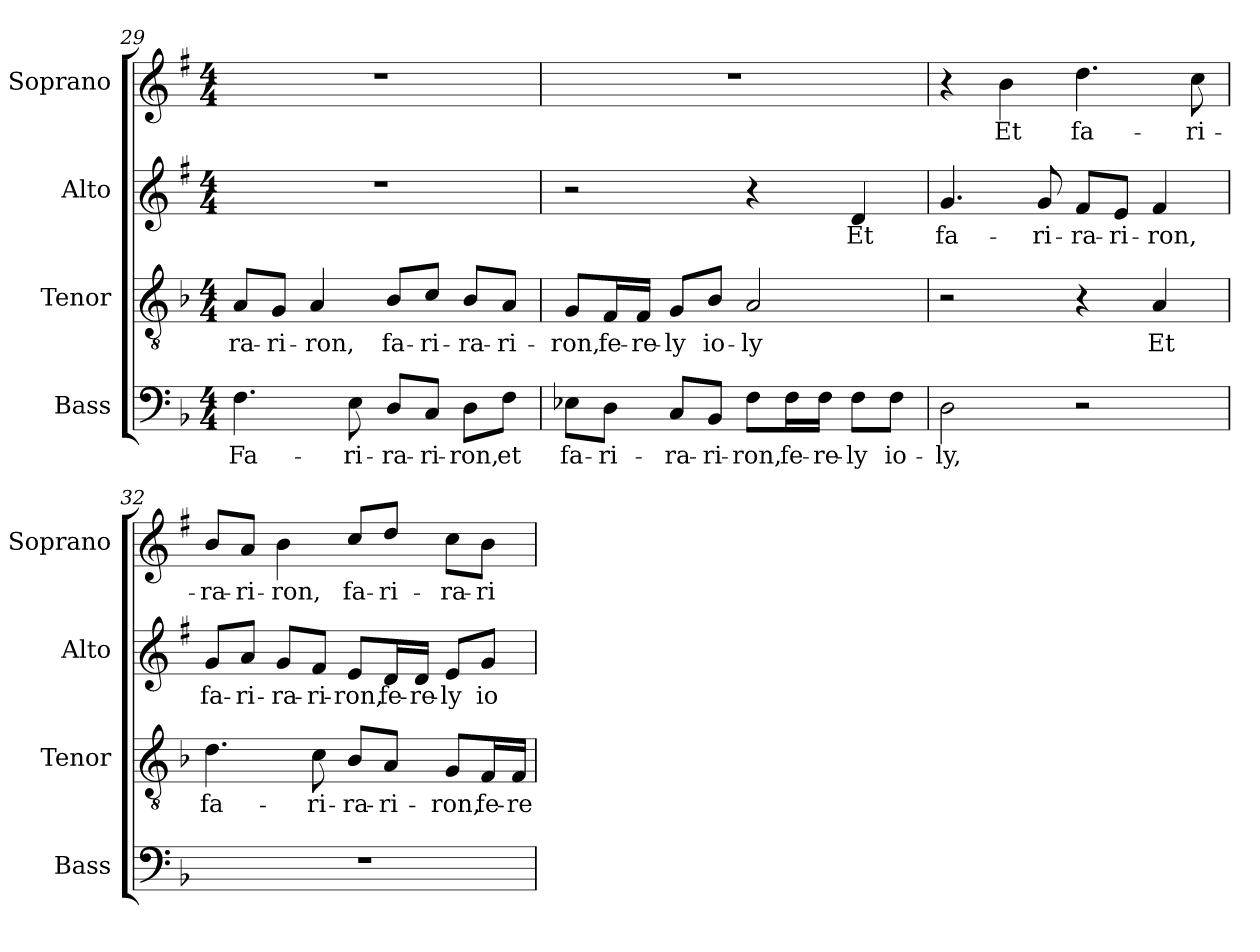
**kern	**text	**kern	**text	**kern	**text	**kern	**text
*part4	*part4	*part3	*part3	*part2	*part2	*part1	*part1
*staff4	*staff4	*staff3	*staff3	*staff2	*staff2	*staff1	*staff1
*I"Bass	*	*I"Tenor	*	*I"Alto	*	*I"Soprano	*
*I'Bass	*	*I'Tenor	*	*I'Alto	*	*I'Soprano	*
*clefF4	*	*clefGv2	*	*clefG2	*	*clefG2	*
*	*	*	*	*ITrd1c2	*	*ITrd1c2	*
*k[b-]	*	*k[b-]	*	*k[b-]	*	*k[b-]	*
*d:	*	*d:	*	*d:	*	*d:	*
*M4/4	*	*M4/4	*	*M4/4	*	*M4/4	*
=29	=29	=29	=29	=29	=29	=29	=29
!	!LO:LY:b:color=#000000	!	!	!	!	!	!
!	!	!	!LO:LY:b:color=#000000	!	!	!	!
4.Fi\	Fa-	8Ai/L	-ra-	1r	.	1r	.
!	!	!	!LO:LY:b:color=#000000	!	!	!	!
.	.	8Gi/J	-ri-	.	.	.	.
!	!	!	!LO:LY:b:color=#000000	!	!	!	!
.	.	4Ai/	-ron,	.	.	.	.
!	!LO:LY:b:color=#000000	!	!	!	!	!	!
8Ei\	-ri-	.	.	.	.	.	.
!	!LO:LY:b:color=#000000	!	!	!	!	!	!
!	!	!	!LO:LY:b:color=#000000	!	!	!	!
8Di/L	-ra-	8B-i/L	fa-	.	.	.	.
!	!LO:LY:b:color=#000000	!	!	!	!	!	!
!	!	!	!LO:LY:b:color=#000000	!	!	!	!
8Ci/J	-ri-	8ci/J	-ri-	.	.	.	.
!	!LO:LY:b:color=#000000	!	!	!	!	!	!
!	!	!	!LO:LY:b:color=#000000	!	!	!	!
8Di\L	-ron,	8B-i/L	-ra-	.	.	.	.
!	!LO:LY:b:color=#000000	!	!	!	!	!	!
!	!	!	!LO:LY:b:color=#000000	!	!	!	!
8Fi\J	et	8Ai/J	-ri-	.	.	.	.
!!LO:PB:g=z
=30	=30	=30	=30	=30	=30	=30	=30
!	!LO:LY:b:color=#000000	!	!	!	!	!	!
!	!	!	!LO:LY:b:color=#000000	!	!	!	!
8E-Xi\L	fa-	8Gi/L	-ron,	2r	.	1r	.
!	!LO:LY:b:color=#000000	!	!	!	!	!	!
!	!	!	!LO:LY:b:color=#000000	!	!	!	!
8Di\J	-ri-	16Fi/L	fe-	.	.	.	.
!	!	!	!LO:LY:b:color=#000000	!	!	!	!
.	.	16Fi/JJ	-re-	.	.	.	.
!	!LO:LY:b:color=#000000	!	!	!	!	!	!
!	!	!	!LO:LY:b:color=#000000	!	!	!	!
8Ci/L	-ra-	8Gi/L	-ly	.	.	.	.
!	!LO:LY:b:color=#000000	!	!	!	!	!	!
!	!	!	!LO:LY:b:color=#000000	!	!	!	!
8BB-i/J	-ri-	8B-i/J	io-	.	.	.	.
!	!LO:LY:b:color=#000000	!	!	!	!	!	!
!	!	!	!LO:LY:b:color=#000000	!	!	!	!
8Fi\L	-ron,	2Ai/	-ly	4r	.	.	.
!	!LO:LY:b:color=#000000	!	!	!	!	!	!
16Fi\L	fe-	.	.	.	.	.	.
!	!LO:LY:b:color=#000000	!	!	!	!	!	!
16Fi\JJ	-re-	.	.	.	.	.	.
!	!LO:LY:b:color=#000000	!	!	!	!	!	!
!	!	!	!	!	!LO:LY:b:color=#000000	!	!
8Fi\L	-ly	.	.	4ci/	Et	.	.
!	!LO:LY:b:color=#000000	!	!	!	!	!	!
8Fi\J	io-	.	.	.	.	.	.
=31	=31	=31	=31	=31	=31	=31	=31
!	!LO:LY:b:color=#000000	!	!	!	!	!	!
!	!	!	!	!	!LO:LY:b:color=#000000	!	!
2Di\	-ly,	2r	.	4.fi/	fa-	4r	.
!	!	!	!	!	!	!	!LO:LY:b:color=#000000
.	.	.	.	.	.	4ai\	Et
!	!	!	!	!	!LO:LY:b:color=#000000	!	!
.	.	.	.	8fi/	-ri-	.	.
!	!	!	!	!	!LO:LY:b:color=#000000	!	!
!	!	!	!	!	!	!	!LO:LY:b:color=#000000
2r	.	4r	.	8ei/L	-ra-	4.cci\	fa-
!	!	!	!	!	!LO:LY:b:color=#000000	!	!
.	.	.	.	8di/J	-ri-	.	.
!	!	!	!LO:LY:b:color=#000000	!	!	!	!
!	!	!	!	!	!LO:LY:b:color=#000000	!	!
.	.	4Ai/	Et	4ei/	-ron,	.	.
!	!	!	!	!	!	!	!LO:LY:b:color=#000000
.	.	.	.	.	.	8b-i\	-ri-
=32	=32	=32	=32	=32	=32	=32	=32
!	!	!	!LO:LY:b:color=#000000	!	!	!	!
!	!	!	!	!	!LO:LY:b:color=#000000	!	!
!	!	!	!	!	!	!	!LO:LY:b:color=#000000
1r	.	4.di\	fa-	8fi/L	fa-	8ai/L	-ra-
!	!	!	!	!	!LO:LY:b:color=#000000	!	!
!	!	!	!	!	!	!	!LO:LY:b:color=#000000
.	.	.	.	8gi/J	-ri-	8gi/J	-ri-
!	!	!	!	!	!LO:LY:b:color=#000000	!	!
!	!	!	!	!	!	!	!LO:LY:b:color=#000000
.	.	.	.	8fi/L	-ra-	4ai\	-ron,
!	!	!	!LO:LY:b:color=#000000	!	!	!	!
!	!	!	!	!	!LO:LY:b:color=#000000	!	!
.	.	8ci\	-ri-	8ei/J	-ri-	.	.
!	!	!	!LO:LY:b:color=#000000	!	!	!	!
!	!	!	!	!	!LO:LY:b:color=#000000	!	!
!	!	!	!	!	!	!	!LO:LY:b:color=#000000
.	.	8B-i/L	-ra-	8di/L	-ron,	8b-i/L	fa-
!	!	!	!LO:LY:b:color=#000000	!	!	!	!
!	!	!	!	!	!LO:LY:b:color=#000000	!	!
!	!	!	!	!	!	!	!LO:LY:b:color=#000000
.	.	8Ai/J	-ri-	16ci/L	fe-	8cci/J	-ri-
!	!	!	!	!	!LO:LY:b:color=#000000	!	!
.	.	.	.	16ci/JJ	-re-	.	.
!	!	!	!LO:LY:b:color=#000000	!	!	!	!
!	!	!	!	!	!LO:LY:b:color=#000000	!	!
!	!	!	!	!	!	!	!LO:LY:b:color=#000000
.	.	8Gi/L	-ron,	8di/L	-ly	8b-i\L	-ra-
!	!	!	!LO:LY:b:color=#000000	!	!	!	!
!	!	!	!	!	!LO:LY:b:color=#000000	!	!
!	!	!	!	!	!	!	!LO:LY:b:color=#000000
.	.	16Fi/L	fe-	8fi/J	io-	8ai\J	-ri-
!	!	!	!LO:LY:b:color=#000000	!	!	!	!
.	.	16Fi/JJ	-re-	.	.	.	.
=	=	=	=	=	=	=	=
*-	*-	*-	*-	*-	*-	*-	*-
